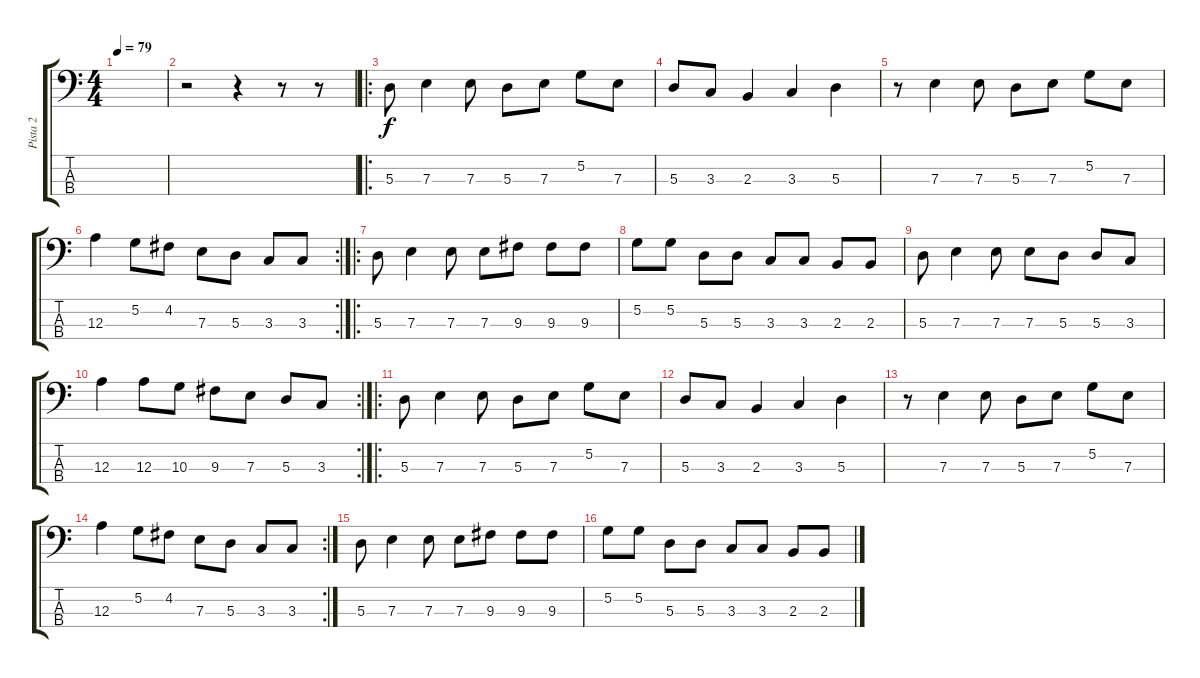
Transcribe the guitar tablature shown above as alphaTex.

\track ("Pista 2" "Pista 2") {instrument fretlessbass}
\staff {score tabs}
\tuning (G2 D2 A1 E1) {hide}
\ts (4 4)
\tempo 79
\clef f4
\ks c
|
r.2 r.4 r.8 r.8 |
\ro
5.3.8 7.3.4 7.3.8 5.3.8 7.3.8 5.2.8 7.3.8 |
5.3.8 3.3.8 2.3.4 3.3.4 5.3.4 |
r.8 7.3.4 7.3.8 5.3.8 7.3.8 5.2.8 7.3.8 |
\rc 2
12.3.4 5.2.8 4.2.8 7.3.8 5.3.8 3.3.8 3.3.8 |
\ro
5.3.8 7.3.4 7.3.8 7.3.8 9.3.8 9.3.8 9.3.8 |
5.2.8 5.2.8 5.3.8 5.3.8 3.3.8 3.3.8 2.3.8 2.3.8 |
5.3.8 7.3.4 7.3.8 7.3.8 5.3.8 5.3.8 3.3.8 |
\rc 2
12.3.4 12.3.8 10.3.8 9.3.8 7.3.8 5.3.8 3.3.8 |
\ro
5.3.8 7.3.4 7.3.8 5.3.8 7.3.8 5.2.8 7.3.8 |
5.3.8 3.3.8 2.3.4 3.3.4 5.3.4 |
r.8 7.3.4 7.3.8 5.3.8 7.3.8 5.2.8 7.3.8 |
\rc 2
12.3.4 5.2.8 4.2.8 7.3.8 5.3.8 3.3.8 3.3.8 |
5.3.8 7.3.4 7.3.8 7.3.8 9.3.8 9.3.8 9.3.8 |
5.2.8 5.2.8 5.3.8 5.3.8 3.3.8 3.3.8 2.3.8 2.3.8
